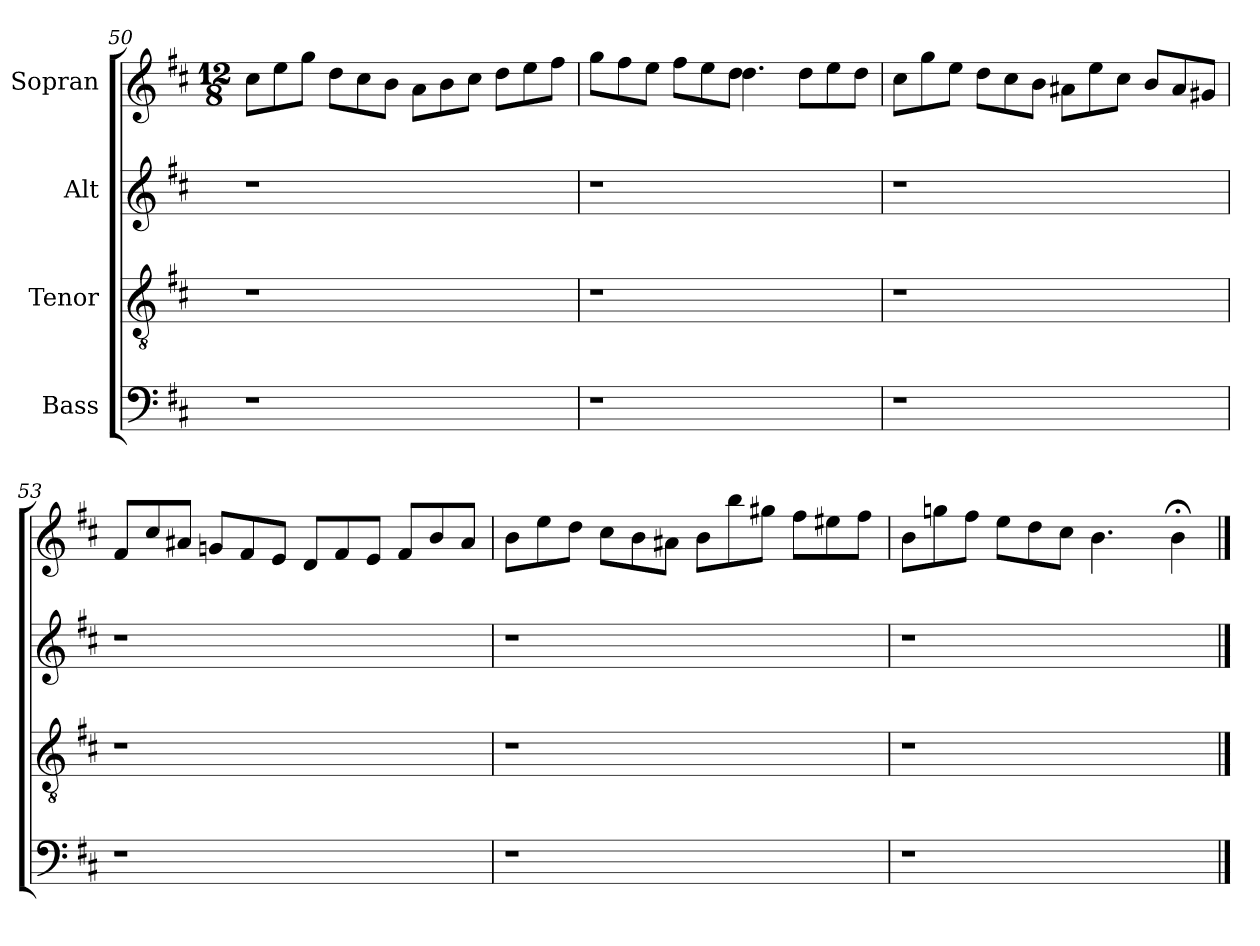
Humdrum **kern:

**kern	**kern	**kern	**kern
*part4	*part3	*part2	*part1
*staff4	*staff3	*staff2	*staff1
*I"Bass	*I"Tenor	*I"Alt	*I"Sopran
*clefF4	*clefGv2	*clefG2	*clefG2
*k[f#c#]	*k[f#c#]	*k[f#c#]	*k[f#c#]
*D:	*D:	*D:	*D:
*	*	*	*M12/8
=50	=50	=50	=50
1r	1r	1r	8cc#\L
.	.	.	8ee\
.	.	.	8gg\J
.	.	.	8dd\L
.	.	.	8cc#\
.	.	.	8b\J
.	.	.	8a\L
.	.	.	8b\
2ryy	2ryy	2ryy	8cc#\J
.	.	.	8dd\L
.	.	.	8ee\
.	.	.	8ff#\J
=51	=51	=51	=51
*	*	*	*^
1r	1r	1r	8gg\L	2ryy
.	.	.	8ff#\	.
.	.	.	8ee\J	.
.	.	.	8ff#\L	.
.	.	.	8ee\	8ryy
.	.	.	8dd\J	4.dd\
.	.	.	2ryy	.
4.ryy	4.ryy	4.ryy	.	8dd\L
.	.	.	.	8ee\
.	.	.	8ryy	8dd\J
*	*	*	*v	*v
!!LO:LB:g=z
=52	=52	=52	=52
1r	1r	1r	8cc#\L
.	.	.	8gg\
.	.	.	8ee\J
.	.	.	8dd\L
.	.	.	8cc#\
.	.	.	8b\J
.	.	.	8a#X\L
.	.	.	8ee\
2ryy	2ryy	2ryy	8cc#\J
.	.	.	8b/L
.	.	.	8a#/
.	.	.	8g#X/J
=53	=53	=53	=53
1r	1r	1r	8f#/L
.	.	.	8cc#/
.	.	.	8a#X/J
.	.	.	8gn/L
.	.	.	8f#/
.	.	.	8e/J
.	.	.	8d/L
.	.	.	8f#/
2ryy	2ryy	2ryy	8e/J
.	.	.	8f#/L
.	.	.	8b/
.	.	.	8a#/J
=54	=54	=54	=54
1r	1r	1r	8b\L
.	.	.	8ee\
.	.	.	8dd\J
.	.	.	8cc#\L
.	.	.	8b\
.	.	.	8a#X\J
.	.	.	8b\L
.	.	.	8bb\
2ryy	2ryy	2ryy	8gg#X\J
.	.	.	8ff#\L
.	.	.	8ee#X\
.	.	.	8ff#\J
=55	=55	=55	=55
1r	1r	1r	8b\L
.	.	.	8ggn\
.	.	.	8ff#\J
.	.	.	8ee\L
.	.	.	8dd\
.	.	.	8cc#\J
.	.	.	4.b\
4.ryy	4.ryy	4.ryy	.
.	.	.	4b;<\
==	==	==	==
*-	*-	*-	*-
